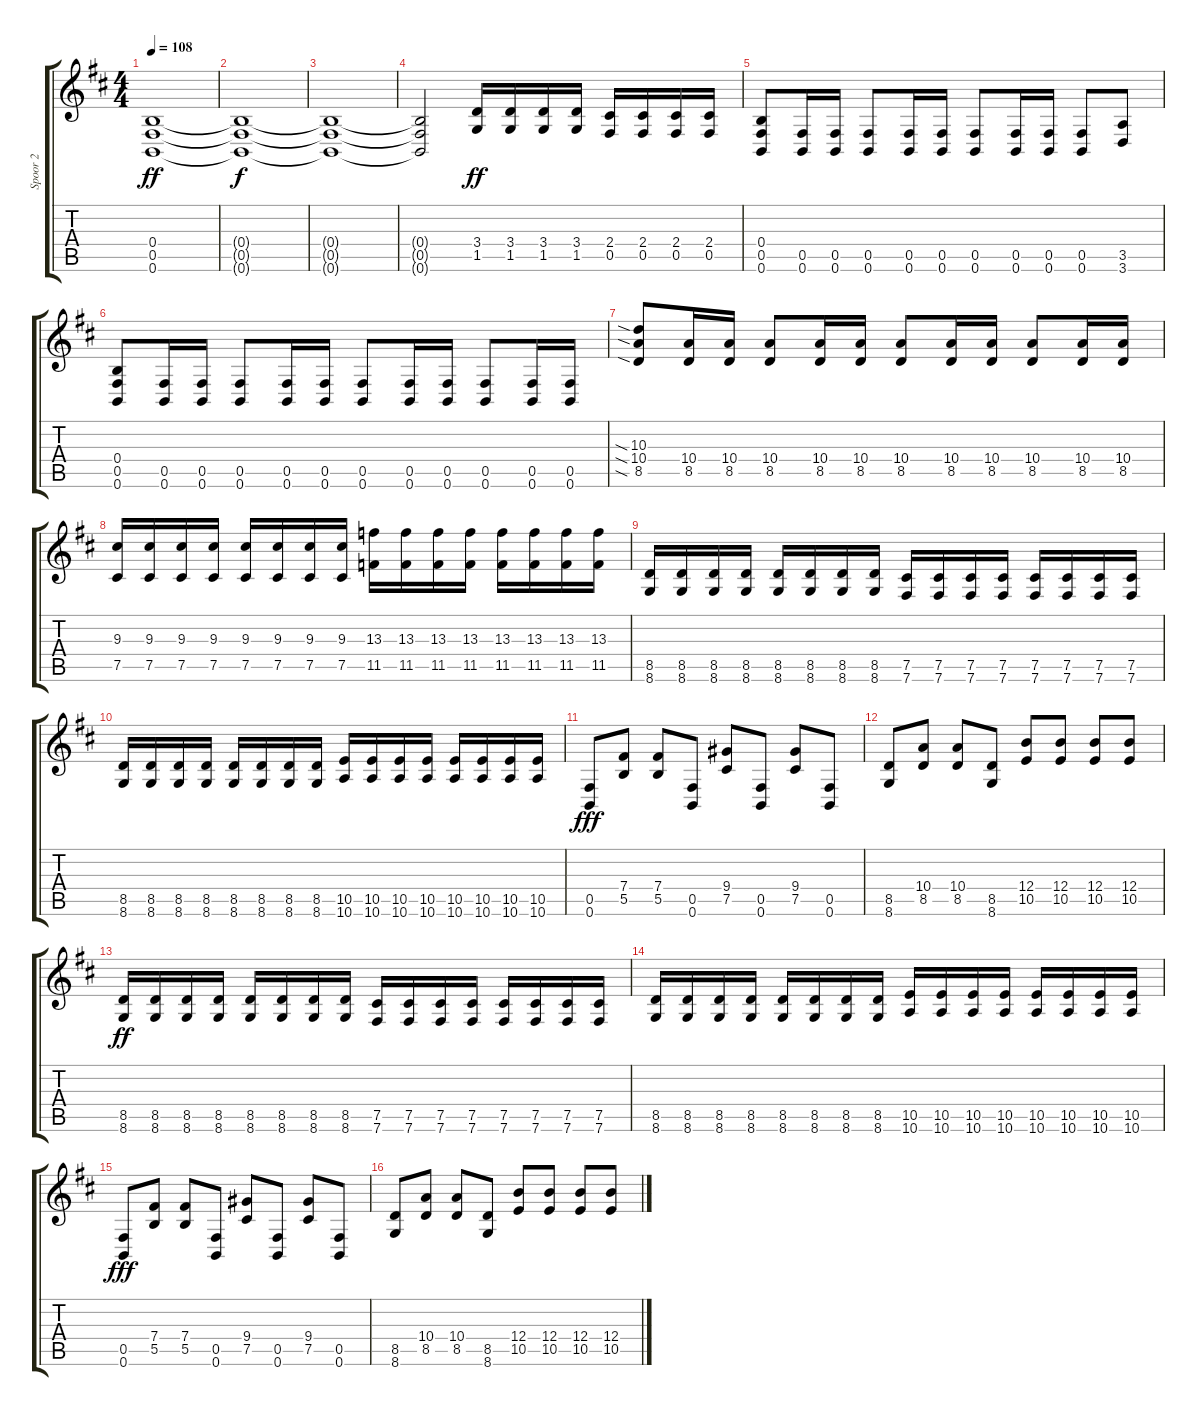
\track ("Spoor 2" "Spoor 2") {instrument overdrivenguitar}
\staff {score tabs}
\tuning (Db4 Ab3 E3 B2 Gb2 B1) {hide}
\ts (4 4)
\tempo 108
\clef g2
\ks d
(0.4 0.5 0.6).1{dy ff} |
(0.4{t} 0.5{t} 0.6{t}).1{dy f} |
(0.4{t} 0.5{t} 0.6{t}).1 |
(0.4{t} 0.5{t} 0.6{t}).2 (3.4 1.5).16{dy ff} (3.4 1.5).16 (3.4 1.5).16 (3.4 1.5).16 (2.4 0.5).16 (2.4 0.5).16 (2.4 0.5).16 (2.4 0.5).16 |
(0.4 0.5 0.6).8 (0.5 0.6).16 (0.5 0.6).16 (0.5 0.6).8 (0.5 0.6).16 (0.5 0.6).16 (0.5 0.6).8 (0.5 0.6).16 (0.5 0.6).16 (0.5 0.6).8 (3.5 3.6).8 |
(0.4 0.5 0.6).8 (0.5 0.6).16 (0.5 0.6).16 (0.5 0.6).8 (0.5 0.6).16 (0.5 0.6).16 (0.5 0.6).8 (0.5 0.6).16 (0.5 0.6).16 (0.5 0.6).8 (0.5 0.6).16 (0.5 0.6).16 |
(10.3{sia} 10.4{sia} 8.5{sia}).8 (10.4 8.5).16 (10.4 8.5).16 (10.4 8.5).8 (10.4 8.5).16 (10.4 8.5).16 (10.4 8.5).8 (10.4 8.5).16 (10.4 8.5).16 (10.4 8.5).8 (10.4 8.5).16 (10.4 8.5).16 |
(9.3 7.5).16 (9.3 7.5).16 (9.3 7.5).16 (9.3 7.5).16 (9.3 7.5).16 (9.3 7.5).16 (9.3 7.5).16 (9.3 7.5).16 (13.3 11.5).16 (13.3 11.5).16 (13.3 11.5).16 (13.3 11.5).16 (13.3 11.5).16 (13.3 11.5).16 (13.3 11.5).16 (13.3 11.5).16 |
(8.5 8.6).16 (8.5 8.6).16 (8.5 8.6).16 (8.5 8.6).16 (8.5 8.6).16 (8.5 8.6).16 (8.5 8.6).16 (8.5 8.6).16 (7.5 7.6).16 (7.5 7.6).16 (7.5 7.6).16 (7.5 7.6).16 (7.5 7.6).16 (7.5 7.6).16 (7.5 7.6).16 (7.5 7.6).16 |
(8.5 8.6).16 (8.5 8.6).16 (8.5 8.6).16 (8.5 8.6).16 (8.5 8.6).16 (8.5 8.6).16 (8.5 8.6).16 (8.5 8.6).16 (10.5 10.6).16 (10.5 10.6).16 (10.5 10.6).16 (10.5 10.6).16 (10.5 10.6).16 (10.5 10.6).16 (10.5 10.6).16 (10.5 10.6).16 |
(0.5 0.6).8{dy fff} (7.4 5.5).8 (7.4 5.5).8 (0.5 0.6).8 (9.4 7.5).8 (0.5 0.6).8 (9.4 7.5).8 (0.5 0.6).8 |
(8.5 8.6).8 (10.4 8.5).8 (10.4 8.5).8 (8.5 8.6).8 (12.4 10.5).8 (12.4 10.5).8 (12.4 10.5).8 (12.4 10.5).8 |
(8.5 8.6).16{dy ff} (8.5 8.6).16 (8.5 8.6).16 (8.5 8.6).16 (8.5 8.6).16 (8.5 8.6).16 (8.5 8.6).16 (8.5 8.6).16 (7.5 7.6).16 (7.5 7.6).16 (7.5 7.6).16 (7.5 7.6).16 (7.5 7.6).16 (7.5 7.6).16 (7.5 7.6).16 (7.5 7.6).16 |
(8.5 8.6).16 (8.5 8.6).16 (8.5 8.6).16 (8.5 8.6).16 (8.5 8.6).16 (8.5 8.6).16 (8.5 8.6).16 (8.5 8.6).16 (10.5 10.6).16 (10.5 10.6).16 (10.5 10.6).16 (10.5 10.6).16 (10.5 10.6).16 (10.5 10.6).16 (10.5 10.6).16 (10.5 10.6).16 |
(0.5 0.6).8{dy fff} (7.4 5.5).8 (7.4 5.5).8 (0.5 0.6).8 (9.4 7.5).8 (0.5 0.6).8 (9.4 7.5).8 (0.5 0.6).8 |
(8.5 8.6).8 (10.4 8.5).8 (10.4 8.5).8 (8.5 8.6).8 (12.4 10.5).8 (12.4 10.5).8 (12.4 10.5).8 (12.4 10.5).8
